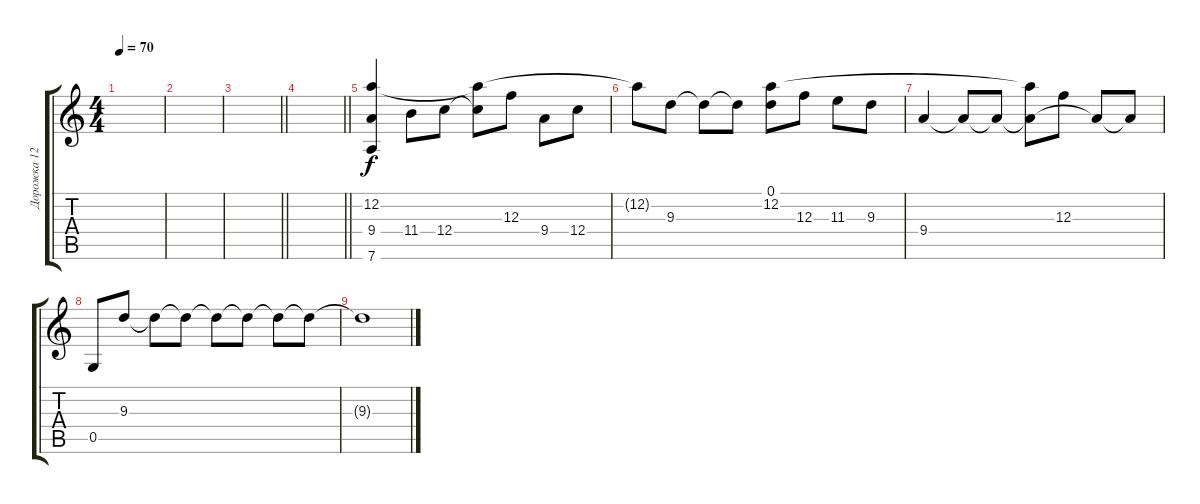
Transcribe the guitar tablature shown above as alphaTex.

\track ("Дорожка 12" "Дорожка 12") {instrument acousticguitarsteel}
\staff {score tabs}
\tuning (D4 A3 F3 C3 G2 D2) {hide}
\ts (4 4)
\tempo 70
\clef g2
\ks c
|
|
\barLineRight lightlight
|
\barLineRight lightlight
|
(12.2 9.4 7.6).4{dy f volume 9 instrument seashore} 11.4.8 12.4.8 (12.2{t} 12.4{t}).8 12.3.8 9.4.8 12.4.8 |
12.2{t}.8 9.3.8 9.3{t}.8 9.3{t}.8 (0.1 12.2).8 12.3.8 11.3.8 9.3.8 |
9.4.4{volume 5} 9.4{t}.8 9.4{t}.8 (12.2{t} 9.4{t}).8 12.3.8 9.4{t}.8 9.4{t}.8 |
0.5.8 9.3.8 9.3{t}.8 9.3{t}.8 9.3{t}.8 9.3{t}.8 9.3{t}.8 9.3{t}.8 |
9.3{t}.1
